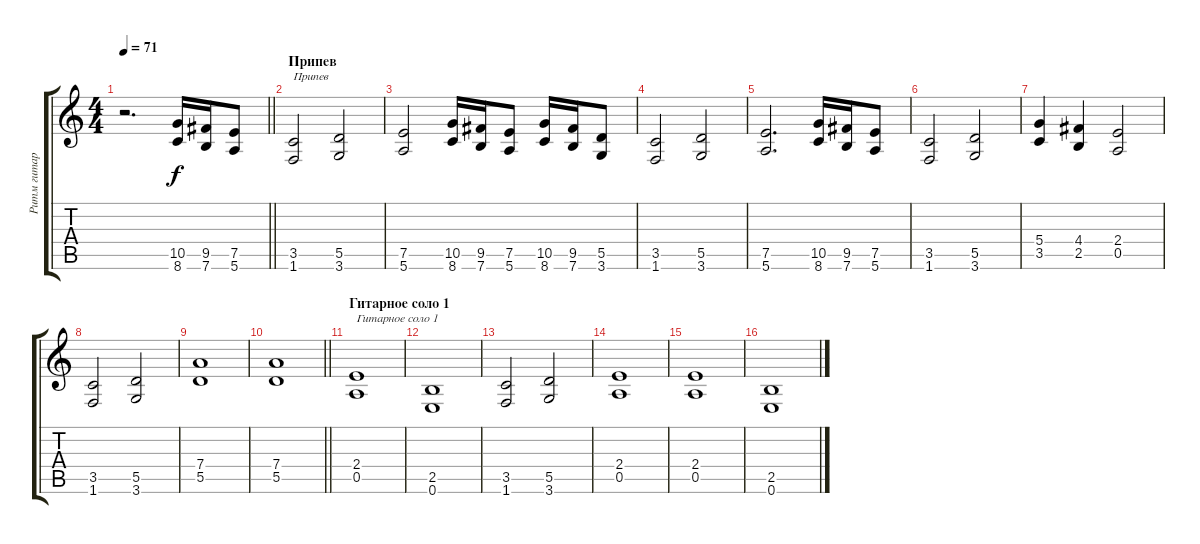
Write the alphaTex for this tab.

\track ("Ритм гитара (dist)" "Ритм гитар") {instrument distortionguitar}
\staff {score tabs}
\tuning (E4 B3 G3 D3 A2 E2) {hide}
\ts (4 4)
\tempo 71
\clef g2
\barLineRight lightlight
\ks c
r.2{d dy f} (10.5 8.6).16 (9.5 7.6).16 (7.5 5.6).8 |
\section ("" "Припев")
(3.5 1.6).2{txt "Припев"} (5.5 3.6).2 |
(7.5 5.6).2 (10.5 8.6).16 (9.5 7.6).16 (7.5 5.6).8 (10.5 8.6).16 (9.5 7.6).16 (5.5 3.6).8 |
(3.5 1.6).2 (5.5 3.6).2 |
(7.5 5.6).2{d} (10.5 8.6).16 (9.5 7.6).16 (7.5 5.6).8 |
(3.5 1.6).2 (5.5 3.6).2 |
(5.4 3.5).4 (4.4 2.5).4 (2.4 0.5).2 |
(3.5 1.6).2 (5.5 3.6).2 |
(7.4 5.5).1 |
\barLineRight lightlight
(7.4 5.5).1 |
\section ("" "Гитарное соло 1")
(2.4 0.5).1{txt "Гитарное соло 1"} |
(2.5 0.6).1 |
(3.5 1.6).2 (5.5 3.6).2 |
(2.4 0.5).1 |
(2.4 0.5).1 |
(2.5 0.6).1
